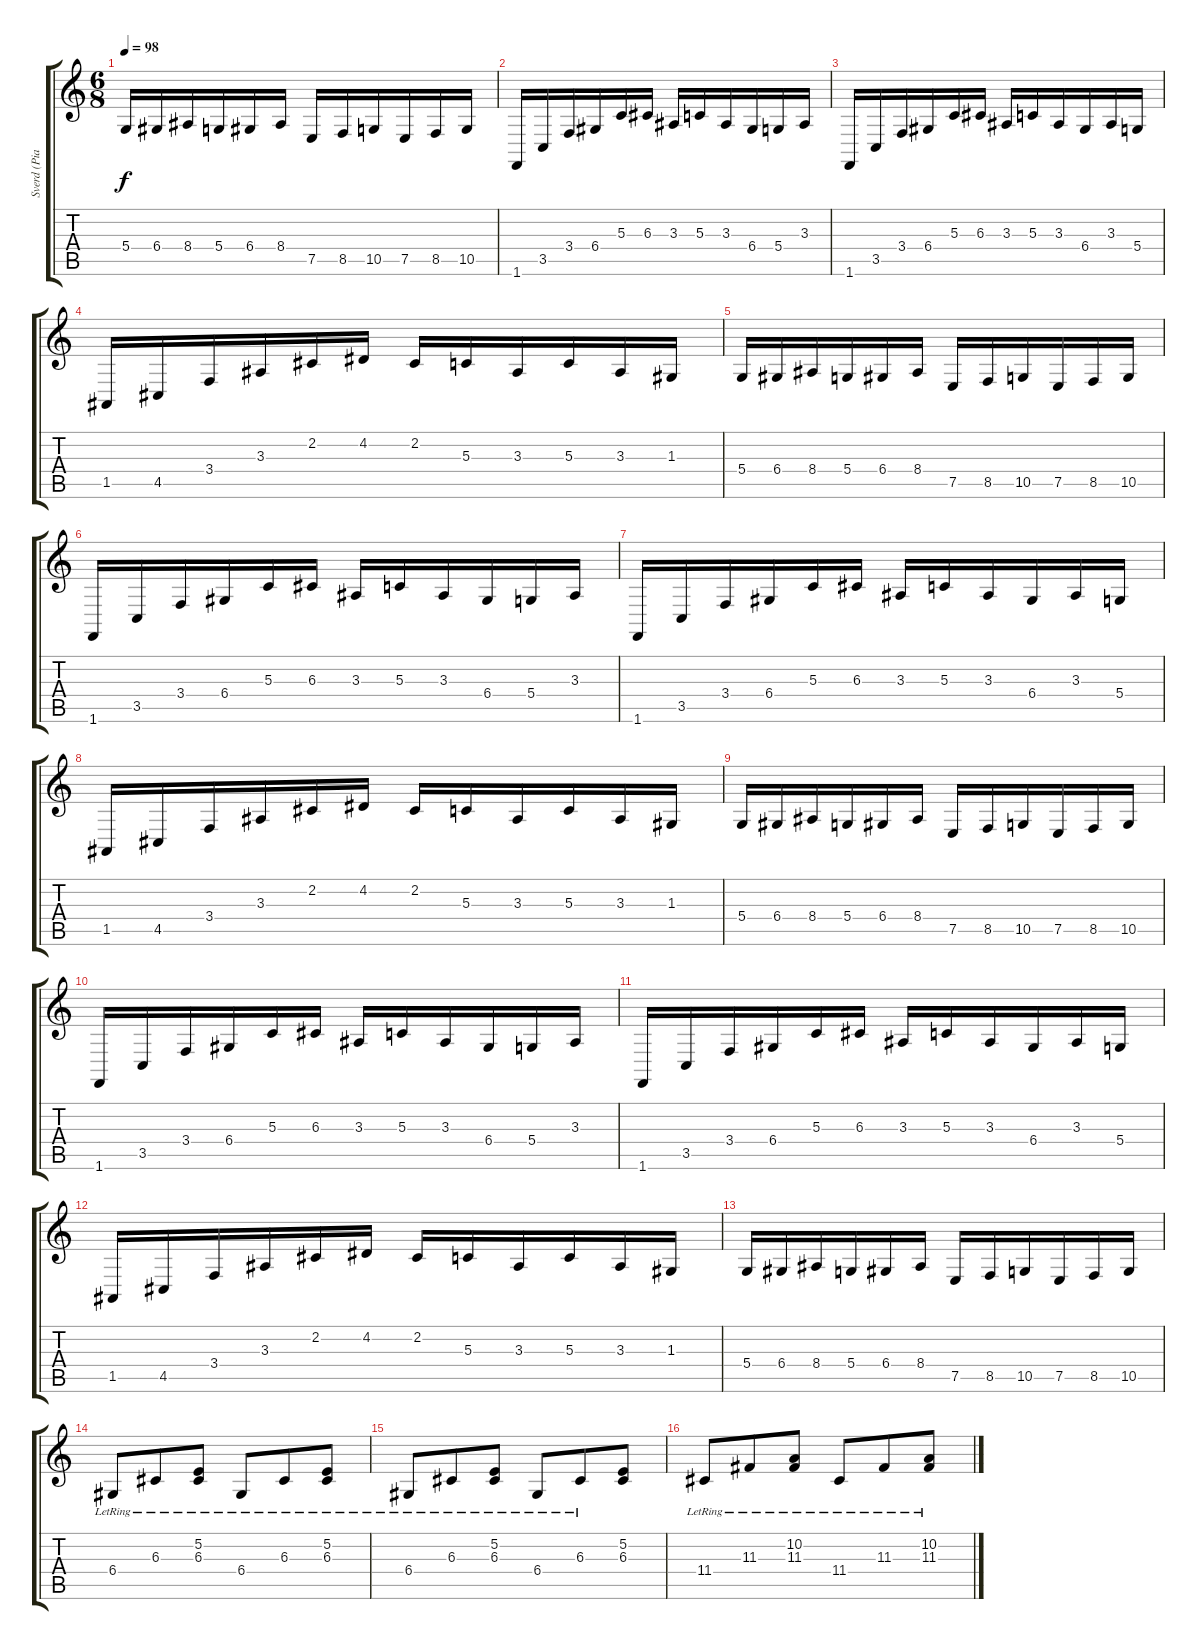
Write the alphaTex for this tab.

\track ("Sverd (Piano)" "Sverd (Pia") {instrument electricgrandpiano}
\staff {score tabs}
\tuning (E4 B3 G3 D3 A2 E2) {hide}
\ts (6 8)
\tempo 98
\clef g2
\ks c
5.4.16{dy f} 6.4.16 8.4.16 5.4.16 6.4.16 8.4.16 7.5.16 8.5.16 10.5.16 7.5.16 8.5.16 10.5.16 |
1.6.16{volume 11 instrument electricgrandpiano} 3.5.16 3.4.16 6.4.16 5.3.16 6.3.16 3.3.16 5.3.16 3.3.16 6.4.16 5.4.16 3.3.16 |
1.6.16 3.5.16 3.4.16 6.4.16 5.3.16 6.3.16 3.3.16 5.3.16 3.3.16 6.4.16 3.3.16 5.4.16 |
1.5.16{volume 11 instrument electricgrandpiano} 4.5.16 3.4.16 3.3.16 2.2.16 4.2.16 2.2.16 5.3.16 3.3.16 5.3.16 3.3.16 1.3.16 |
5.4.16 6.4.16 8.4.16 5.4.16 6.4.16 8.4.16 7.5.16 8.5.16 10.5.16 7.5.16 8.5.16 10.5.16 |
1.6.16{volume 11 instrument electricgrandpiano} 3.5.16 3.4.16 6.4.16 5.3.16 6.3.16 3.3.16 5.3.16 3.3.16 6.4.16 5.4.16 3.3.16 |
1.6.16 3.5.16 3.4.16 6.4.16 5.3.16 6.3.16 3.3.16 5.3.16 3.3.16 6.4.16 3.3.16 5.4.16 |
1.5.16{volume 11 instrument electricgrandpiano} 4.5.16 3.4.16 3.3.16 2.2.16 4.2.16 2.2.16 5.3.16 3.3.16 5.3.16 3.3.16 1.3.16 |
5.4.16 6.4.16 8.4.16 5.4.16 6.4.16 8.4.16 7.5.16 8.5.16 10.5.16 7.5.16 8.5.16 10.5.16 |
1.6.16{volume 11 instrument electricgrandpiano} 3.5.16 3.4.16 6.4.16 5.3.16 6.3.16 3.3.16 5.3.16 3.3.16 6.4.16 5.4.16 3.3.16 |
1.6.16 3.5.16 3.4.16 6.4.16 5.3.16 6.3.16 3.3.16 5.3.16 3.3.16 6.4.16 3.3.16 5.4.16 |
1.5.16{volume 11 instrument electricgrandpiano} 4.5.16 3.4.16 3.3.16 2.2.16 4.2.16 2.2.16 5.3.16 3.3.16 5.3.16 3.3.16 1.3.16 |
5.4.16 6.4.16 8.4.16 5.4.16 6.4.16 8.4.16 7.5.16 8.5.16 10.5.16 7.5.16 8.5.16 10.5.16 |
6.4{lr}.8{volume 12 instrument honkytonkpiano} 6.3{lr}.8 (5.2{lr} 6.3{lr}).8 6.4{lr}.8 6.3{lr}.8 (5.2{lr} 6.3{lr}).8 |
6.4{lr}.8 6.3{lr}.8 (5.2{lr} 6.3{lr}).8 6.4{lr}.8 6.3{lr}.8 (5.2 6.3).8 |
11.4{lr}.8{volume 12 instrument honkytonkpiano} 11.3{lr}.8 (10.2{lr} 11.3{lr}).8 11.4{lr}.8 11.3{lr}.8 (10.2{lr} 11.3{lr}).8
